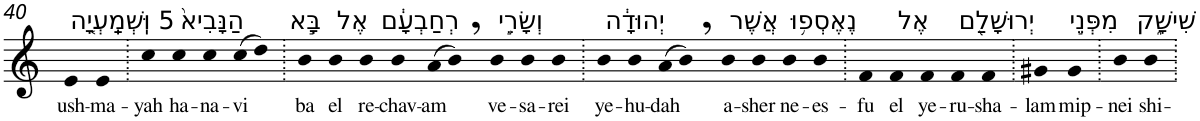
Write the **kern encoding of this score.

**kern	**text
*part1	*part1
*staff1	*staff1
*I"Piano	*
*I'Pno	*
!!LO:PB:g=z
*clefG2	*
*k[]	*
=40	=40
!LO:TX:a:t=5 וּֽשְׁמַֽעְיָ֤ה	!
!	!LO:LY:b
4e	ush-
!	!LO:LY:b
4e	-ma-
=41.	=41.
!	!LO:LY:b
4cc	-yah
!LO:TX:a:t=הַנָּבִיא֙	!
!	!LO:LY:b
4cc	ha-
!	!LO:LY:b
4cc	-na-
!	!LO:LY:b
(>8cc	-vi
8dd)	.
=42.	=42.
!LO:TX:a:t=בָּ֣א	!
!	!LO:LY:b
4b	ba
!LO:TX:a:t=אֶל	!
!	!LO:LY:b
4b	el
!LO:TX:a:t=רְחַבְעָ֔ם	!
!	!LO:LY:b
4b	re-
!	!LO:LY:b
4b	-chav-
!	!LO:LY:b
(>8a	-am
8b,)	.
!LO:TX:a:t=וְשָׂרֵ֣י	!
!	!LO:LY:b
4b	ve-
!	!LO:LY:b
4b	-sa-
!	!LO:LY:b
4b	-rei
=43.	=43.
!LO:TX:a:t=יְהוּדָ֔ה	!
!	!LO:LY:b
4b	ye-
!	!LO:LY:b
4b	-hu-
!	!LO:LY:b
(>8a	-dah
8b,)	.
!LO:TX:a:t=אֲשֶׁר	!
!	!LO:LY:b
4b	a-
!	!LO:LY:b
4b	-sher
!LO:TX:a:t=נֶאֶסְפ֥וּ	!
!	!LO:LY:b
4b	ne-
!	!LO:LY:b
4b	-es-
=44.	=44.
!	!LO:LY:b
4f	-fu
!LO:TX:a:t=אֶל	!
!	!LO:LY:b
4f	el
!LO:TX:a:t=יְרוּשָׁלִַ֖ם	!
!	!LO:LY:b
4f	ye-
!	!LO:LY:b
4f	-ru-
!	!LO:LY:b
4f	-sha-
=45.	=45.
!	!LO:LY:b
4g#X	-lam
!LO:TX:a:t=מִפְּנֵ֣י	!
!	!LO:LY:b
4g#	mip-
=46.	=46.
!	!LO:LY:b
4b	-nei
!LO:TX:a:t=שִׁישָׁ֑ק	!
!	!LO:LY:b
4b	shi-
=.	=.
*-	*-
